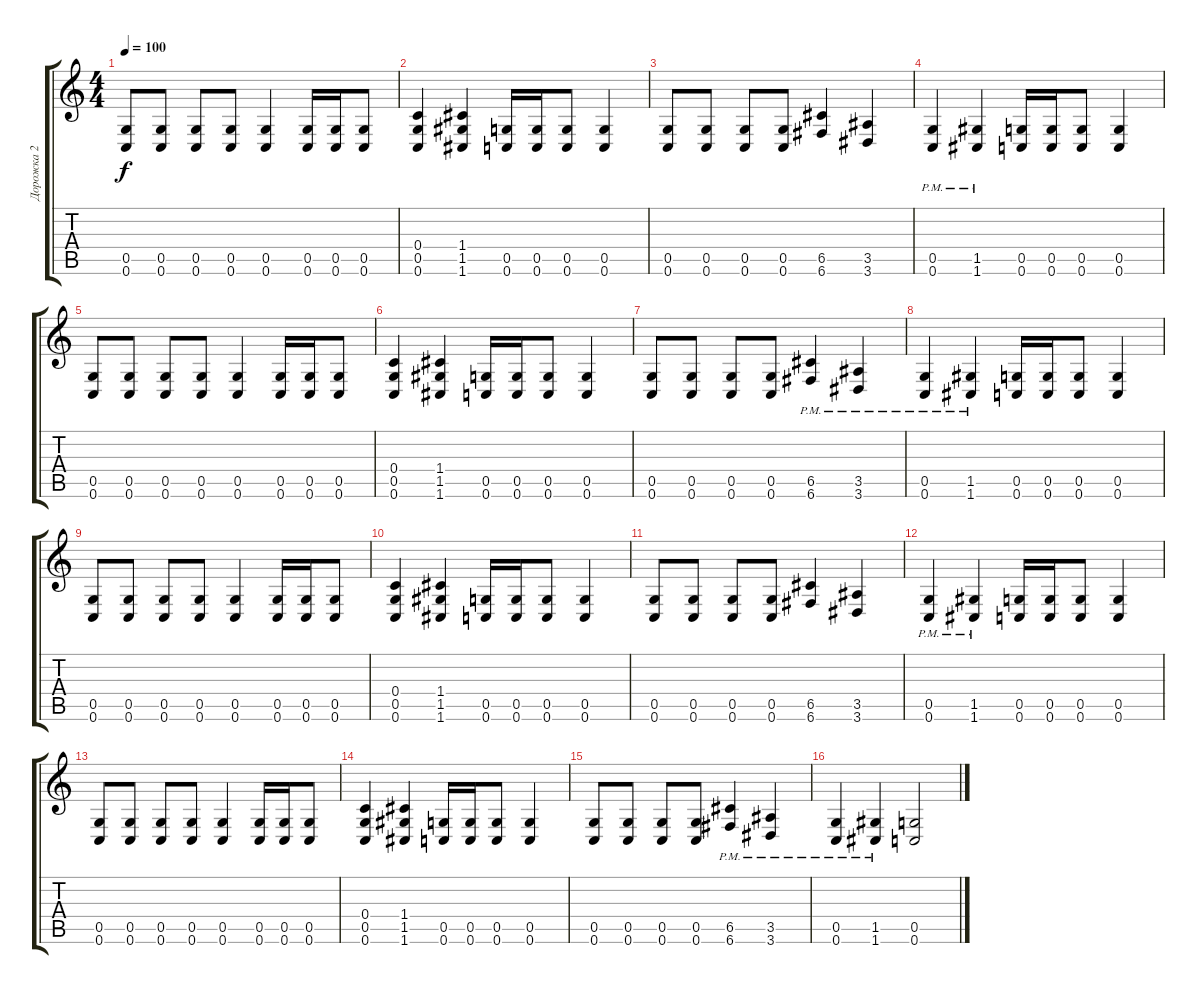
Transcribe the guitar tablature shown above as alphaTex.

\track ("Дорожка 2" "Дорожка 2") {instrument distortionguitar}
\staff {score tabs}
\tuning (D4 A3 F3 C3 G2 C2) {hide}
\ts (4 4)
\tempo 100
\clef g2
\ks c
(0.5 0.6).8{dy f} (0.5 0.6).8 (0.5 0.6).8 (0.5 0.6).8 (0.5 0.6).4 (0.5 0.6).16 (0.5 0.6).16 (0.5 0.6).8 |
(0.4 0.5 0.6).4 (1.4 1.5 1.6).4 (0.5 0.6).16 (0.5 0.6).16 (0.5 0.6).8 (0.5 0.6).4 |
(0.5 0.6).8 (0.5 0.6).8 (0.5 0.6).8 (0.5 0.6).8 (6.5 6.6).4 (3.5 3.6).4 |
(0.5{pm} 0.6{pm}).4 (1.5{pm} 1.6{pm}).4 (0.5 0.6).16 (0.5 0.6).16 (0.5 0.6).8 (0.5 0.6).4 |
(0.5 0.6).8 (0.5 0.6).8 (0.5 0.6).8 (0.5 0.6).8 (0.5 0.6).4 (0.5 0.6).16 (0.5 0.6).16 (0.5 0.6).8 |
(0.4 0.5 0.6).4 (1.4 1.5 1.6).4 (0.5 0.6).16 (0.5 0.6).16 (0.5 0.6).8 (0.5 0.6).4 |
(0.5 0.6).8 (0.5 0.6).8 (0.5 0.6).8 (0.5 0.6).8 (6.5{pm} 6.6{pm}).4 (3.5{pm} 3.6{pm}).4 |
(0.5{pm} 0.6{pm}).4 (1.5{pm} 1.6{pm}).4 (0.5 0.6).16 (0.5 0.6).16 (0.5 0.6).8 (0.5 0.6).4 |
(0.5 0.6).8 (0.5 0.6).8 (0.5 0.6).8 (0.5 0.6).8 (0.5 0.6).4 (0.5 0.6).16 (0.5 0.6).16 (0.5 0.6).8 |
(0.4 0.5 0.6).4 (1.4 1.5 1.6).4 (0.5 0.6).16 (0.5 0.6).16 (0.5 0.6).8 (0.5 0.6).4 |
(0.5 0.6).8 (0.5 0.6).8 (0.5 0.6).8 (0.5 0.6).8 (6.5 6.6).4 (3.5 3.6).4 |
(0.5{pm} 0.6{pm}).4 (1.5{pm} 1.6{pm}).4 (0.5 0.6).16 (0.5 0.6).16 (0.5 0.6).8 (0.5 0.6).4 |
(0.5 0.6).8 (0.5 0.6).8 (0.5 0.6).8 (0.5 0.6).8 (0.5 0.6).4 (0.5 0.6).16 (0.5 0.6).16 (0.5 0.6).8 |
(0.4 0.5 0.6).4 (1.4 1.5 1.6).4 (0.5 0.6).16 (0.5 0.6).16 (0.5 0.6).8 (0.5 0.6).4 |
(0.5 0.6).8 (0.5 0.6).8 (0.5 0.6).8 (0.5 0.6).8 (6.5{pm} 6.6{pm}).4 (3.5{pm} 3.6{pm}).4 |
(0.5{pm} 0.6{pm}).4 (1.5{pm} 1.6{pm}).4 (0.5 0.6).2
